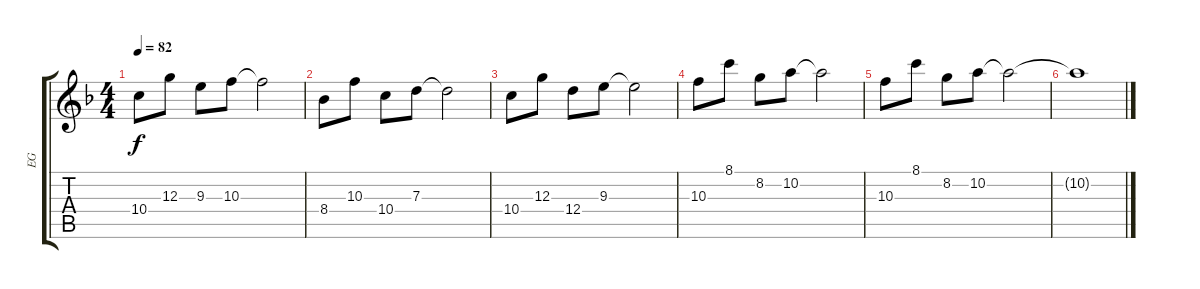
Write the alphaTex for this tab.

\track ("EG" "EG") {instrument electricguitarjazz}
\staff {score tabs}
\tuning (E4 B3 G3 D3 A2 E2) {hide}
\ts (4 4)
\tempo 82
\clef g2
\ks f
10.4.8{dy f} 12.3.8 9.3.8 10.3.8 10.3{t}.2 |
8.4.8 10.3.8 10.4.8 7.3.8 7.3{t}.2 |
10.4.8 12.3.8 12.4.8 9.3.8 9.3{t}.2 |
10.3.8 8.1.8 8.2.8 10.2.8 10.2{t}.2 |
10.3.8 8.1.8 8.2.8 10.2.8 10.2{t}.2 |
10.2{t}.1
